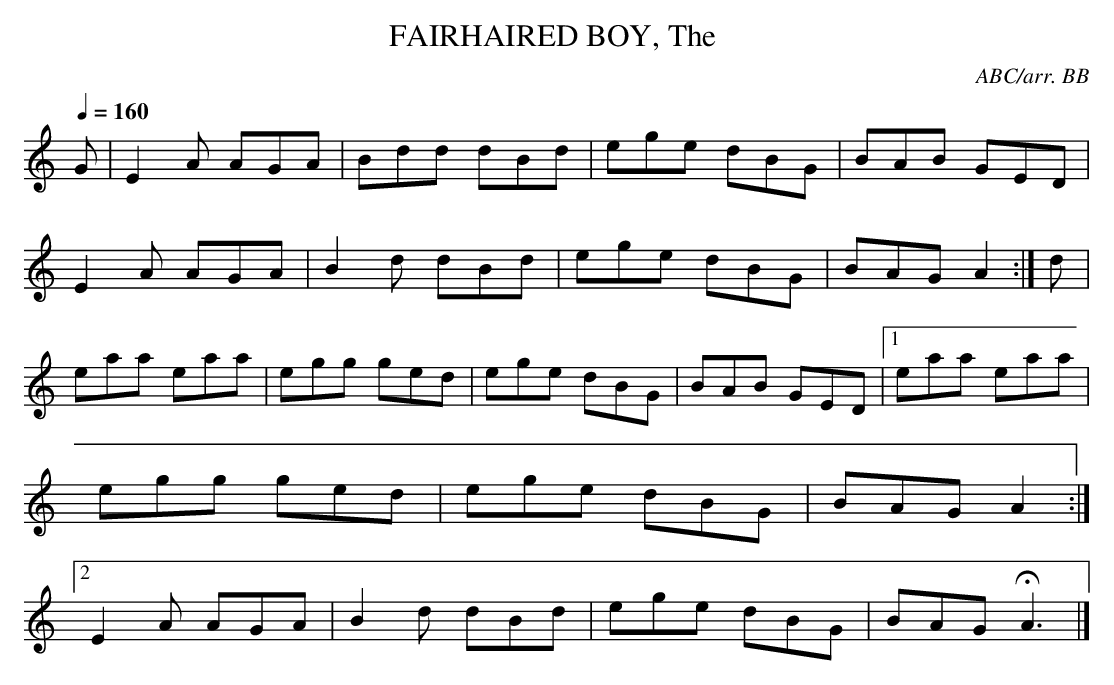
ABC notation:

X:1
T:FAIRHAIRED BOY, The \
C:ABC/arr. BB\
Q:1/4=160\
M:6/8\
L:1/8\
K:Am\
G|E2A AGA|Bdd dBd|ege dBG|BAB GED|\
E2A AGA|B2d dBd|ege dBG|BAG A2 :|\
d|eaa eaa|egg ged|ege dBG|BAB GED|\
[1 eaa eaa|egg ged|ege dBG|BAG A2 :|\
[2 E2A AGA|B2d dBd|ege dBG|BAG HA3 |]\
\
\
